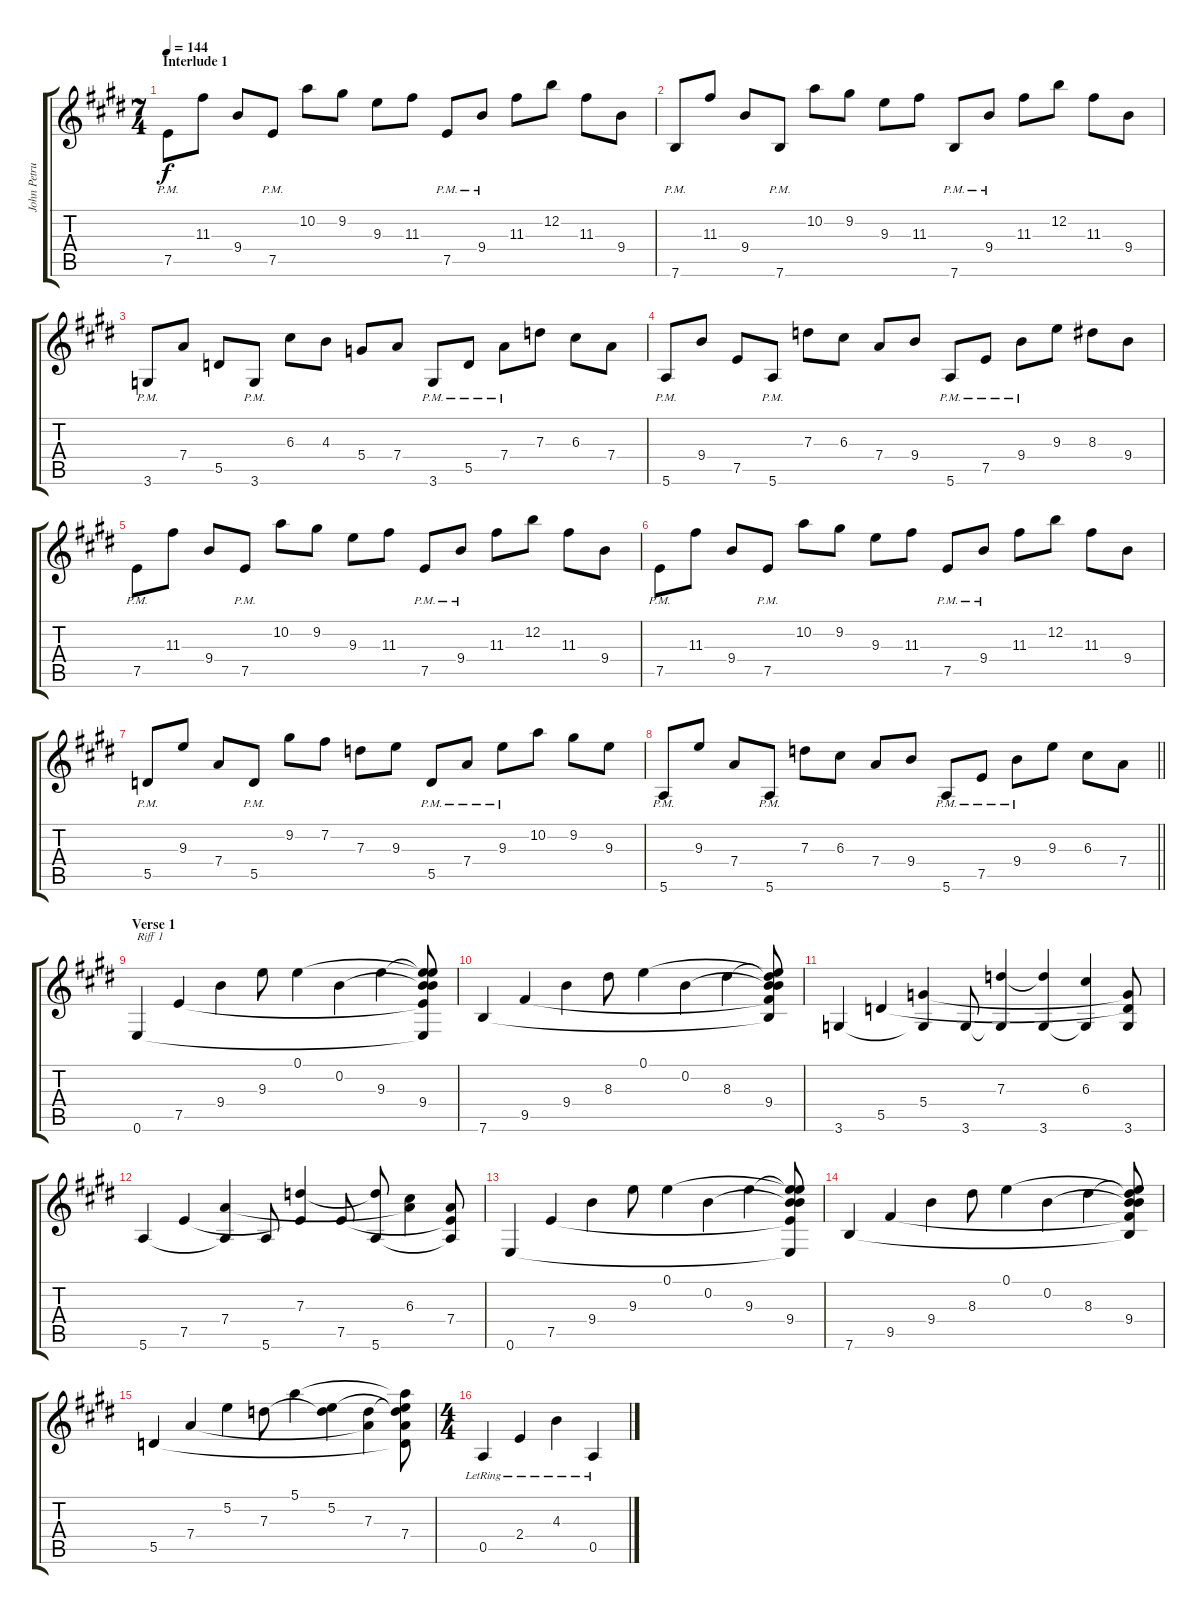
\track ("John Petrucci" "John Petru") {instrument distortionguitar}
\staff {score tabs}
\tuning (E4 B3 G3 D3 A2 E2) {hide}
\ts (7 4)
\section ("" "Interlude 1")
\tempo 144
\clef g2
\ks e
7.5{pm}.8{dy f} 11.3.8 9.4.8 7.5{pm}.8 10.2.8 9.2.8 9.3.8 11.3.8 7.5{pm}.8 9.4{pm}.8 11.3.8 12.2.8 11.3.8 9.4.8 |
7.6{pm}.8 11.3.8 9.4.8 7.6{pm}.8 10.2.8 9.2.8 9.3.8 11.3.8 7.6{pm}.8 9.4{pm}.8 11.3.8 12.2.8 11.3.8 9.4.8 |
3.6{pm}.8 7.4.8 5.5.8 3.6{pm}.8 6.3.8 4.3.8 5.4.8 7.4.8 3.6{pm}.8 5.5{pm}.8 7.4{pm}.8 7.3.8 6.3.8 7.4.8 |
5.6{pm}.8 9.4.8 7.5.8 5.6{pm}.8 7.3.8 6.3.8 7.4.8 9.4.8 5.6{pm}.8 7.5{pm}.8 9.4{pm}.8 9.3.8 8.3.8 9.4.8 |
7.5{pm}.8 11.3.8 9.4.8 7.5{pm}.8 10.2.8 9.2.8 9.3.8 11.3.8 7.5{pm}.8 9.4{pm}.8 11.3.8 12.2.8 11.3.8 9.4.8 |
7.5{pm}.8 11.3.8 9.4.8 7.5{pm}.8 10.2.8 9.2.8 9.3.8 11.3.8 7.5{pm}.8 9.4{pm}.8 11.3.8 12.2.8 11.3.8 9.4.8 |
5.5{pm}.8 9.3.8 7.4.8 5.5{pm}.8 9.2.8 7.2.8 7.3.8 9.3.8 5.5{pm}.8 7.4{pm}.8 9.3{pm}.8 10.2.8 9.2.8 9.3.8 |
\barLineRight lightlight
5.6{pm}.8 9.3.8 7.4.8 5.6{pm}.8 7.3.8 6.3.8 7.4.8 9.4.8 5.6{pm}.8 7.5{pm}.8 9.4{pm}.8 9.3.8 6.3.8 7.4.8 |
\section ("" "Verse 1")
0.6.4{txt "Riff 1"} 7.5.4 9.4.4 9.3.8 0.1.4 0.2.4 9.3.4 (0.1{t} 0.2{t} 9.3{t} 9.4 7.5{t} 0.6{t}).8 |
7.6.4 9.5.4 9.4.4 8.3.8 0.1.4 0.2.4 8.3.4 (0.1{t} 0.2{t} 8.3{t} 9.4 9.5{t} 7.6{t}).8 |
3.6.4 5.5.4 (5.4 3.6{t}).4 3.6.8 (7.3 3.6{t}).4 (7.3{t} 3.6).4 (6.3 3.6{t}).4 (5.4{t} 5.5{t} 3.6).8 |
5.6.4 7.5.4 (7.4 5.6{t}).4 5.6.8 (7.3 7.5{t}).4 7.5.8 (7.3{t} 5.6).8 (6.3 7.4{t}).4 (7.4 7.5{t} 5.6{t}).8 |
0.6.4 7.5.4 9.4.4 9.3.8 0.1.4 0.2.4 9.3.4 (0.1{t} 0.2{t} 9.3{t} 9.4 7.5{t} 0.6{t}).8 |
7.6.4 9.5.4 9.4.4 8.3.8 0.1.4 0.2.4 8.3.4 (0.1{t} 0.2{t} 8.3{t} 9.4 9.5{t} 7.6{t}).8 |
5.5.4 7.4.4 5.2.4 7.3.8 5.1.4 (5.2 7.3{t}).4 (7.3 7.4{t}).4 (5.1{t} 5.2{t} 7.3{t} 7.4 5.5{t}).8 |
\ts (4 4)
0.5{lr}.4 2.4{lr}.4 4.3{lr}.4 0.5{lr}.4
